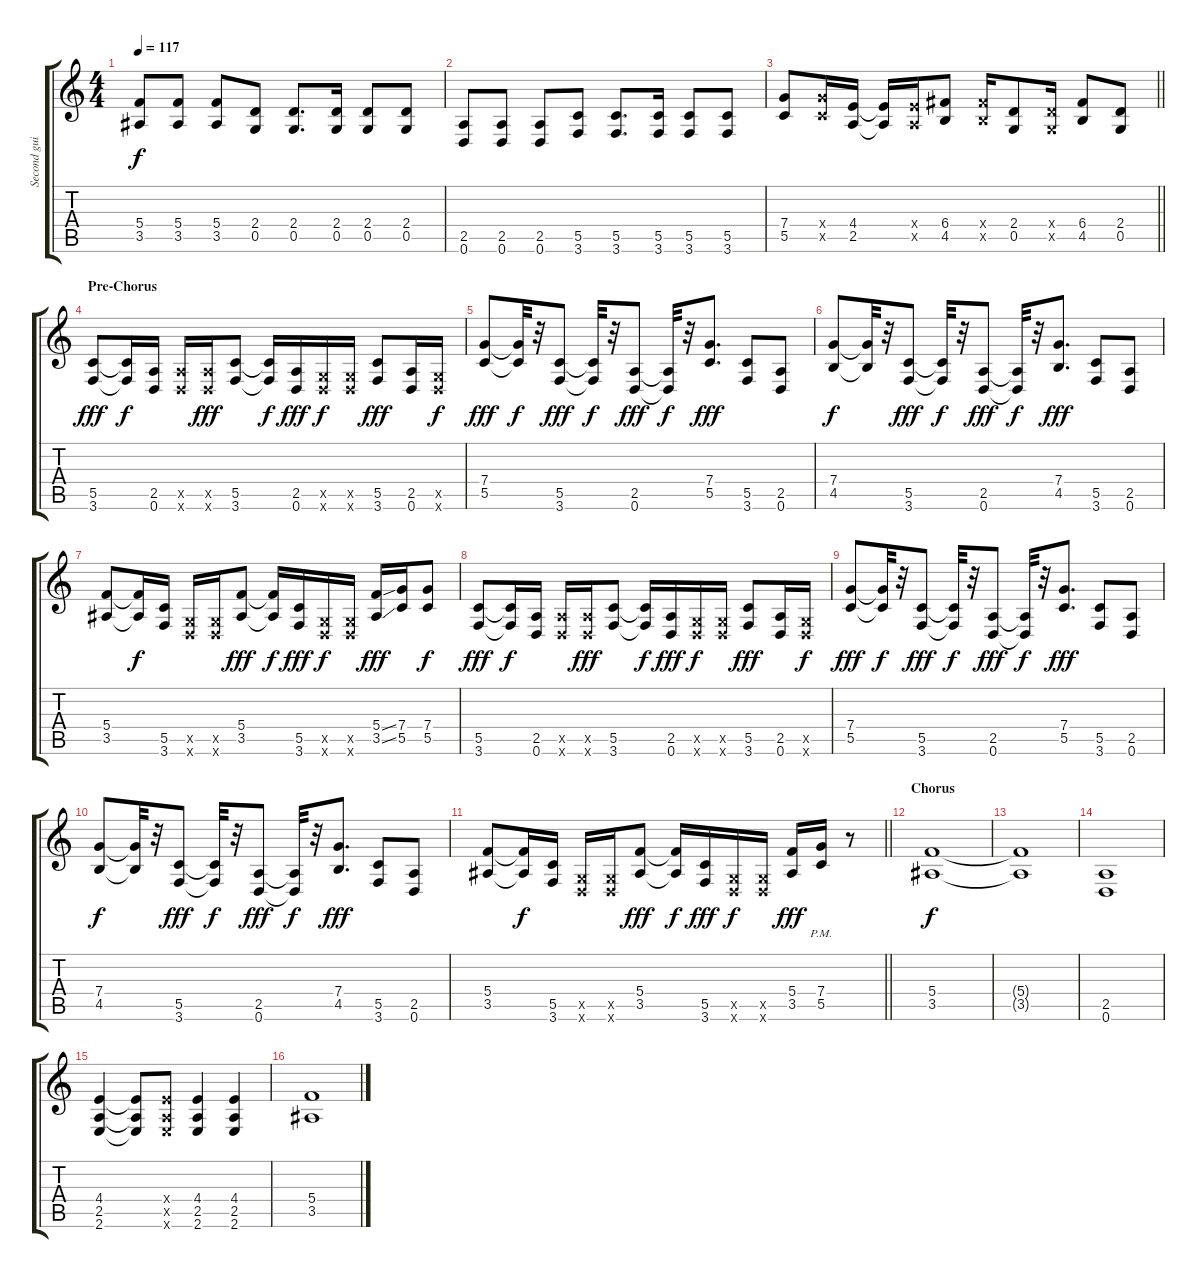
\track ("Second guitar" "Second gui") {instrument distortionguitar}
\staff {score tabs}
\tuning (D4 A3 F3 C3 G2 D2) {hide}
\ts (4 4)
\tempo 117
\clef g2
\ks c
(5.4 3.5).8{dy f} (5.4 3.5).8 (5.4 3.5).8 (2.4 0.5).8 (2.4 0.5).8{d} (2.4 0.5).16 (2.4 0.5).8 (2.4 0.5).8 |
(2.5 0.6).8 (2.5 0.6).8 (2.5 0.6).8 (5.5 3.6).8 (5.5 3.6).8{d} (5.5 3.6).16 (5.5 3.6).8 (5.5 3.6).8 |
\barLineRight lightlight
(7.4 5.5).8 (7.4{x} 5.5{x}).16 (4.4 2.5).16 (4.4{t} 2.5{t}).16 (4.4{x} 2.5{x}).16 (6.4 4.5).8 (6.4{x} 4.5{x}).16 (2.4 0.5).8 (2.4{x} 0.5{x}).16 (6.4 4.5).8 (2.4 0.5).8 |
\section ("" "Pre-Chorus")
(5.5 3.6).8{dy fff volume 11} (5.5{t} 3.6{t}).16{dy f} (2.5 0.6).16 (2.5{x} 0.6{x}).16 (2.5{x} 0.6{x}).16{dy fff} (5.5 3.6).8 (5.5{t} 3.6{t}).16{dy f} (2.5 0.6).16{dy fff} (0.5{x} 0.6{x}).16{dy f} (0.5{x} 0.6{x}).16 (5.5 3.6).8{dy fff} (2.5 0.6).16 (0.5{x} 0.6{x}).16{dy f} |
(7.4 5.5).8{dy fff} (7.4{t} 5.5{t}).32{dy f} r.32 (5.5 3.6).8{dy fff} (5.5{t} 3.6{t}).32{dy f} r.32 (2.5 0.6).8{dy fff} (2.5{t} 0.6{t}).32{dy f} r.32 (7.4 5.5).8{d dy fff} (5.5 3.6).8 (2.5 0.6).8 |
(7.4 4.5).8{dy f} (7.4{t} 4.5{t}).32 r.32 (5.5 3.6).8{dy fff} (5.5{t} 3.6{t}).32{dy f} r.32 (2.5 0.6).8{dy fff} (2.5{t} 0.6{t}).32{dy f} r.32 (7.4 4.5).8{d dy fff} (5.5 3.6).8 (2.5 0.6).8 |
(5.4 3.5).8 (5.4{t} 3.5{t}).16{dy f} (5.5 3.6).16 (0.5{x} 0.6{x}).16 (0.5{x} 0.6{x}).16 (5.4 3.5).8{dy fff} (5.4{t} 3.5{t}).16{dy f} (5.5 3.6).16{dy fff} (0.5{x} 0.6{x}).16{dy f} (0.5{x} 0.6{x}).16 (5.4{ss} 3.5{ss}).16{dy fff} (7.4 5.5).16 (7.4 5.5).8{dy f} |
(5.5 3.6).8{dy fff} (5.5{t} 3.6{t}).16{dy f} (2.5 0.6).16 (2.5{x} 0.6{x}).16 (2.5{x} 0.6{x}).16{dy fff} (5.5 3.6).8 (5.5{t} 3.6{t}).16{dy f} (2.5 0.6).16{dy fff} (0.5{x} 0.6{x}).16{dy f} (0.5{x} 0.6{x}).16 (5.5 3.6).8{dy fff} (2.5 0.6).16 (0.5{x} 0.6{x}).16{dy f} |
(7.4 5.5).8{dy fff} (7.4{t} 5.5{t}).32{dy f} r.32 (5.5 3.6).8{dy fff} (5.5{t} 3.6{t}).32{dy f} r.32 (2.5 0.6).8{dy fff} (2.5{t} 0.6{t}).32{dy f} r.32 (7.4 5.5).8{d dy fff} (5.5 3.6).8 (2.5 0.6).8 |
(7.4 4.5).8{dy f} (7.4{t} 4.5{t}).32 r.32 (5.5 3.6).8{dy fff} (5.5{t} 3.6{t}).32{dy f} r.32 (2.5 0.6).8{dy fff} (2.5{t} 0.6{t}).32{dy f} r.32 (7.4 4.5).8{d dy fff} (5.5 3.6).8 (2.5 0.6).8 |
\barLineRight lightlight
(5.4 3.5).8 (5.4{t} 3.5{t}).16{dy f} (5.5 3.6).16 (0.5{x} 0.6{x}).16 (0.5{x} 0.6{x}).16 (5.4 3.5).8{dy fff} (5.4{t} 3.5{t}).16{dy f} (5.5 3.6).16{dy fff} (0.5{x} 0.6{x}).16{dy f} (0.5{x} 0.6{x}).16 (5.4 3.5).16{dy fff} (7.4 5.5{pm}).16 r.8 |
\section ("" "Chorus")
(5.4 3.5).1{dy f volume 12} |
(5.4{t} 3.5{t}).1 |
(2.5 0.6).1 |
(4.4 2.5 2.6).4 (4.4{t} 2.5{t} 2.6{t}).8 (4.4{x} 2.5{x} 2.6{x}).8 (4.4 2.5 2.6).4 (4.4 2.5 2.6).4 |
(5.4 3.5).1
